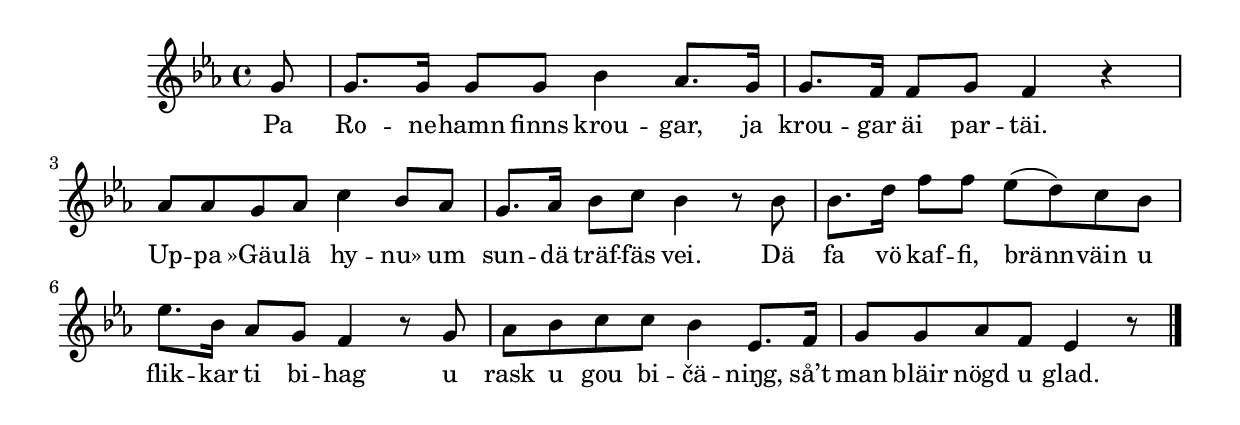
{
\time 4/4
\key ees \major
\partial 8

 g'8  | 
 g'8. g'16 g'8 g' bes'4 aes'8. g'16  | 
 g'8. f'16 f'8 g' f'4 r  | 
 aes'8 aes' g' aes' c''4 bes'8 aes'  | 
 g'8. aes'16 bes'8 c'' bes'4 r8 bes'  | 
 bes'8. d''16 f''8 f'' ees''-( d''-) c'' bes'  | 
 ees''8. bes'16 aes'8 g' f'4 r8 g'  | 
 aes' bes' c'' c'' bes'4 ees'8. f'16  | 
 g'8 g' aes' f' ees'4 r8 \bar "|."
 }
 \addlyrics {
     Pa Ro -- ne -- hamn finns krou -- gar, ja krou -- gar äi par -- täi.
     Up -- pa »Gäu -- lä hy -- nu» um sun -- dä träf -- fäs vei. Dä
     fa vö kaf -- fi, bränn --  -- väin u flik -- kar ti bi -- hag u
     rask u gou bi -- čä -- niŋg, så’t man bläir nögd u glad.
}
